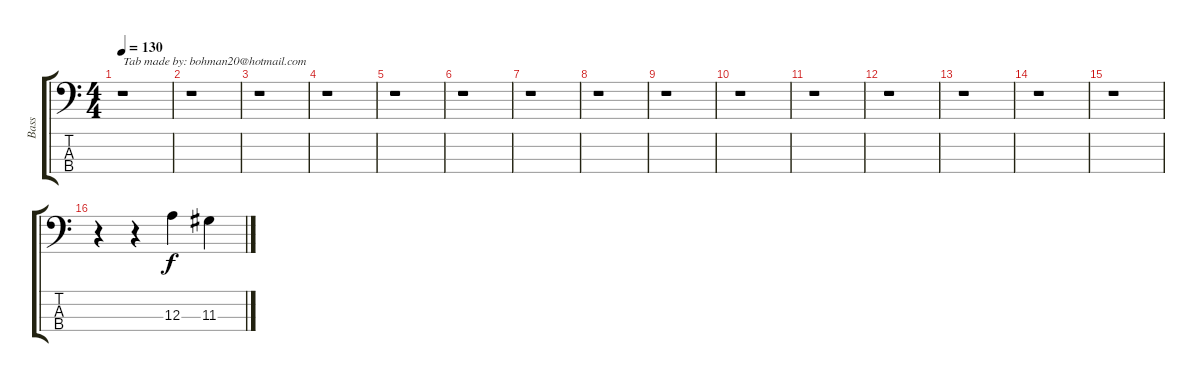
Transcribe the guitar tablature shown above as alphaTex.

\track ("Bass" "Bass") {instrument electricbassfinger}
\staff {score tabs}
\tuning (G2 D2 A1 E1) {hide}
\ts (4 4)
\tempo 130
\tempo 120
\tempo 130
\clef f4
\ks c
r.1{txt "Tab made by: bohman20@hotmail.com" dy f instrument electricbassfinger} |
r.1 |
r.1 |
r.1 |
r.1 |
r.1 |
r.1 |
r.1 |
r.1 |
r.1 |
r.1 |
r.1 |
r.1 |
r.1 |
r.1 |
r.4 r.4 12.3.4 11.3.4
